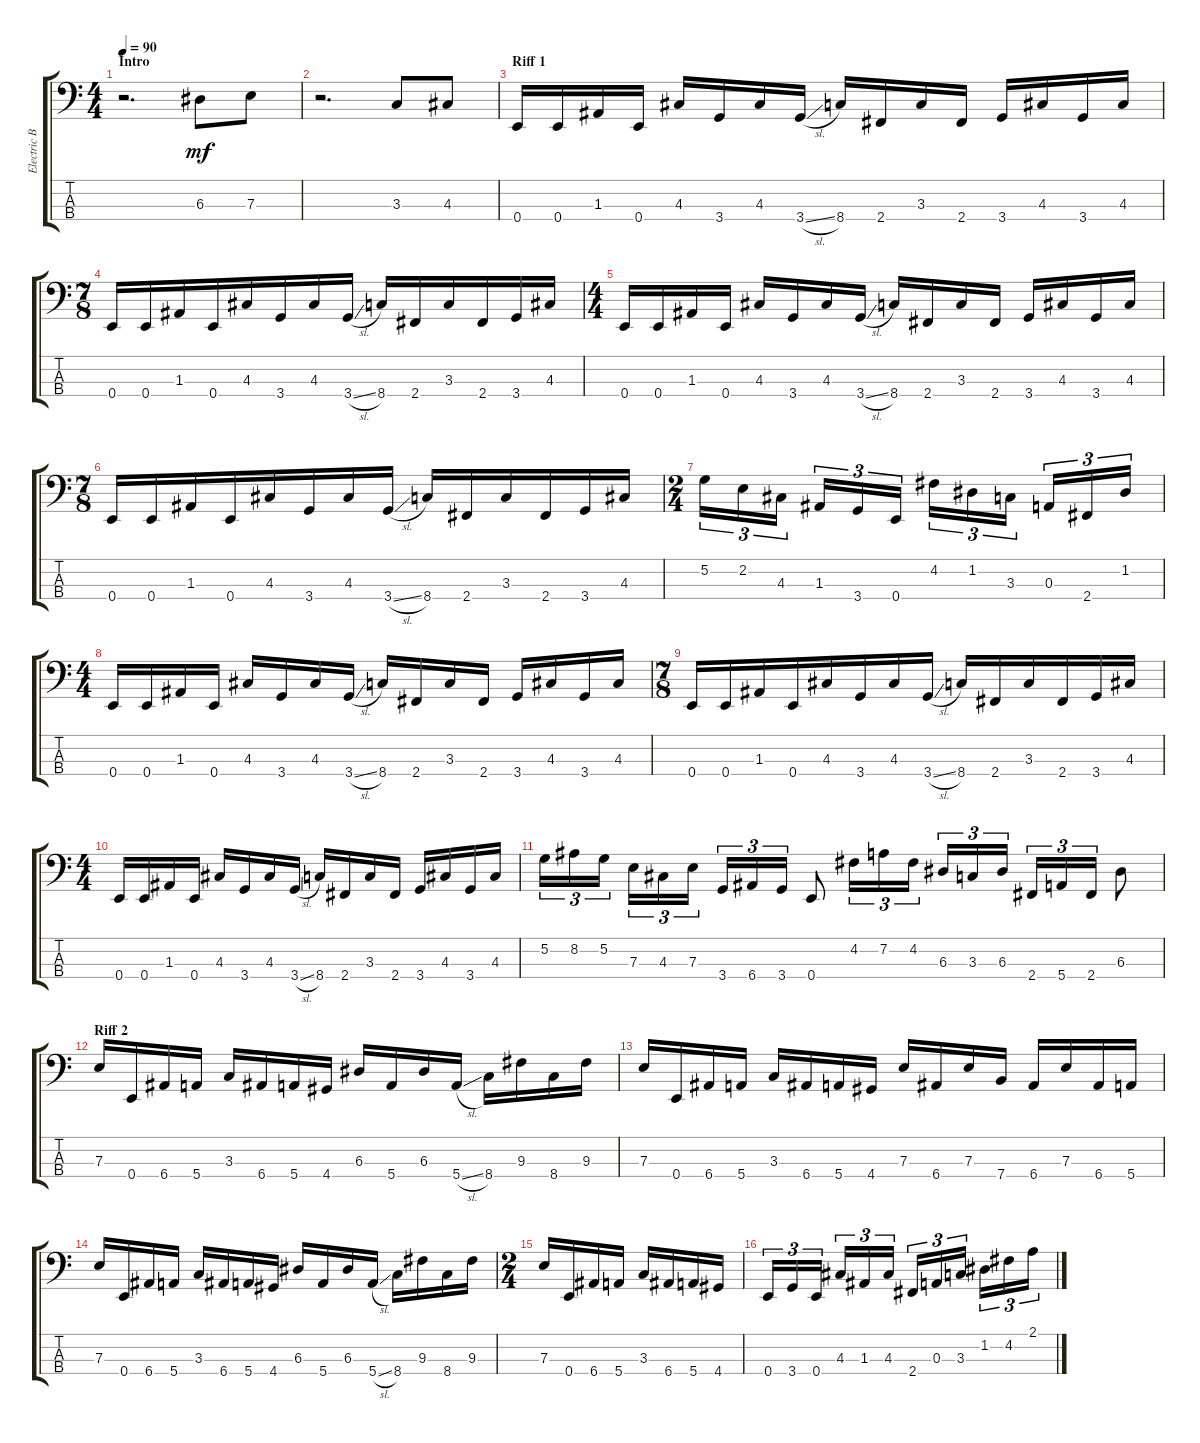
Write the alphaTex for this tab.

\track ("Electric Bass" "Electric B") {instrument electricbassfinger}
\staff {score tabs}
\tuning (G2 D2 A1 E1) {hide}
\ts (4 4)
\section ("" "Intro")
\tempo 90
\clef f4
\ks c
r.2{d dy mf instrument electricbassfinger} 6.3.8 7.3.8 |
r.2{d} 3.3.8 4.3.8 |
\section ("" "Riff 1")
0.4.16 0.4.16 1.3.16 0.4.16 4.3.16 3.4.16 4.3.16 3.4{sl}.16 8.4.16 2.4.16 3.3.16 2.4.16 3.4.16 4.3.16 3.4.16 4.3.16 |
\ts (7 8)
0.4.16 0.4.16 1.3.16 0.4.16 4.3.16 3.4.16 4.3.16 3.4{sl}.16 8.4.16 2.4.16 3.3.16 2.4.16 3.4.16 4.3.16 |
\ts (4 4)
0.4.16 0.4.16 1.3.16 0.4.16 4.3.16 3.4.16 4.3.16 3.4{sl}.16 8.4.16 2.4.16 3.3.16 2.4.16 3.4.16 4.3.16 3.4.16 4.3.16 |
\ts (7 8)
0.4.16 0.4.16 1.3.16 0.4.16 4.3.16 3.4.16 4.3.16 3.4{sl}.16 8.4.16 2.4.16 3.3.16 2.4.16 3.4.16 4.3.16 |
\ts (2 4)
5.2.16{tu (3 2)} 2.2.16{tu (3 2)} 4.3.16{tu (3 2)} 1.3.16{tu (3 2)} 3.4.16{tu (3 2)} 0.4.16{tu (3 2)} 4.2.16{tu (3 2)} 1.2.16{tu (3 2)} 3.3.16{tu (3 2)} 0.3.16{tu (3 2)} 2.4.16{tu (3 2)} 1.2.16{tu (3 2)} |
\ts (4 4)
0.4.16 0.4.16 1.3.16 0.4.16 4.3.16 3.4.16 4.3.16 3.4{sl}.16 8.4.16 2.4.16 3.3.16 2.4.16 3.4.16 4.3.16 3.4.16 4.3.16 |
\ts (7 8)
0.4.16 0.4.16 1.3.16 0.4.16 4.3.16 3.4.16 4.3.16 3.4{sl}.16 8.4.16 2.4.16 3.3.16 2.4.16 3.4.16 4.3.16 |
\ts (4 4)
0.4.16 0.4.16 1.3.16 0.4.16 4.3.16 3.4.16 4.3.16 3.4{sl}.16 8.4.16 2.4.16 3.3.16 2.4.16 3.4.16 4.3.16 3.4.16 4.3.16 |
5.2.16{tu (3 2)} 8.2.16{tu (3 2)} 5.2.16{tu (3 2)} 7.3.16{tu (3 2)} 4.3.16{tu (3 2)} 7.3.16{tu (3 2)} 3.4.16{tu (3 2)} 6.4.16{tu (3 2)} 3.4.16{tu (3 2)} 0.4.8 4.2.16{tu (3 2)} 7.2.16{tu (3 2)} 4.2.16{tu (3 2)} 6.3.16{tu (3 2)} 3.3.16{tu (3 2)} 6.3.16{tu (3 2)} 2.4.16{tu (3 2)} 5.4.16{tu (3 2)} 2.4.16{tu (3 2)} 6.3.8 |
\section ("" "Riff 2")
7.3.16 0.4.16 6.4.16 5.4.16 3.3.16 6.4.16 5.4.16 4.4.16 6.3.16 5.4.16 6.3.16 5.4{sl}.16 8.4.16 9.3.16 8.4.16 9.3.16 |
7.3.16 0.4.16 6.4.16 5.4.16 3.3.16 6.4.16 5.4.16 4.4.16 7.3.16 6.4.16 7.3.16 7.4.16 6.4.16 7.3.16 6.4.16 5.4.16 |
7.3.16 0.4.16 6.4.16 5.4.16 3.3.16 6.4.16 5.4.16 4.4.16 6.3.16 5.4.16 6.3.16 5.4{sl}.16 8.4.16 9.3.16 8.4.16 9.3.16 |
\ts (2 4)
7.3.16 0.4.16 6.4.16 5.4.16 3.3.16 6.4.16 5.4.16 4.4.16 |
0.4.16{tu (3 2)} 3.4.16{tu (3 2)} 0.4.16{tu (3 2)} 4.3.16{tu (3 2)} 1.3.16{tu (3 2)} 4.3.16{tu (3 2)} 2.4.16{tu (3 2)} 0.3.16{tu (3 2)} 3.3.16{tu (3 2)} 1.2.16{tu (3 2)} 4.2.16{tu (3 2)} 2.1.16{tu (3 2)}
